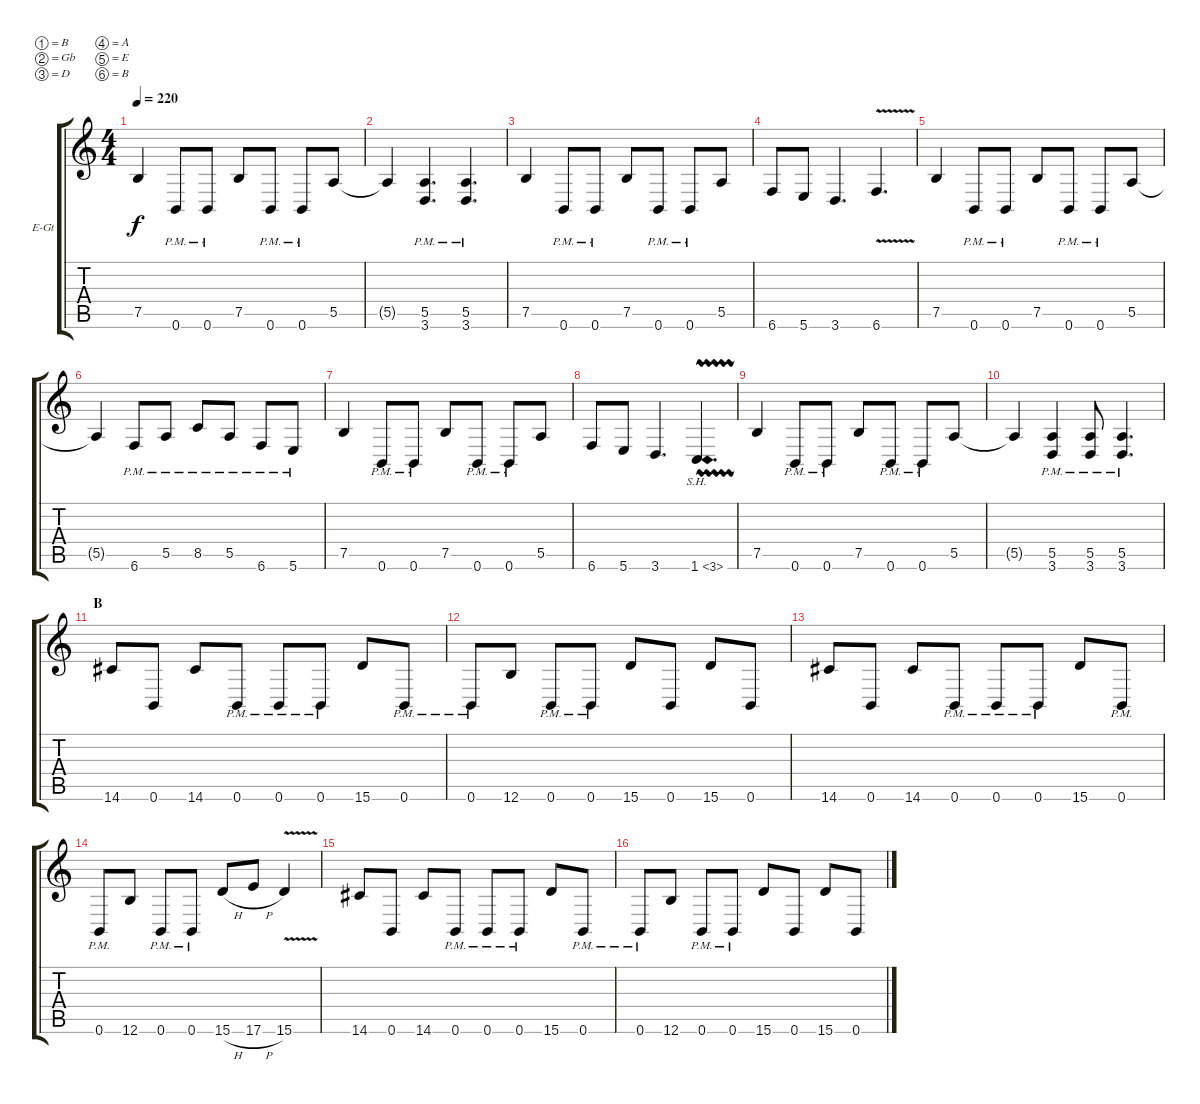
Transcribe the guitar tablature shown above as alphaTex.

\bracketExtendMode groupsimilarinstruments
\firstSystemTrackNameOrientation horizontal
\otherSystemsTrackNameOrientation horizontal
\track ("Rhythm Guitar" "E-Gt") {instrument distortionguitar}
\staff {score tabs}
\tuning (B3 Gb3 D3 A2 E2 B1)
\ts (4 4)
\tempo 220
\clef g2
\ks c
7.5.4{dy f} 0.6{pm}.8 0.6{pm}.8 7.5.8 0.6{pm}.8 0.6{pm}.8 5.5.8 |
5.5{t}.4 (5.5{pm} 3.6{pm}).4{d} (3.6{pm} 5.5{pm}).4{d} |
7.5.4 0.6{pm}.8 0.6{pm}.8 7.5.8 0.6{pm}.8 0.6{pm}.8 5.5.8 |
6.6.8 5.6.8 3.6.4{d} 6.6{v}.4{d} |
7.5.4 0.6{pm}.8 0.6{pm}.8 7.5.8 0.6{pm}.8 0.6{pm}.8 5.5.8 |
5.5{t}.4 6.6{pm}.8 5.5{pm}.8 8.5{pm}.8 5.5{pm}.8 6.6{pm}.8 5.6{pm}.8 |
7.5.4 0.6{pm}.8 0.6{pm}.8 7.5.8 0.6{pm}.8 0.6{pm}.8 5.5.8 |
6.6.8 5.6.8 3.6.4{d} 1.6{sh 2 vw}.4{d} |
7.5.4 0.6{pm}.8 0.6{pm}.8 7.5.8 0.6{pm}.8 0.6{pm}.8 5.5.8 |
5.5{t}.4 (5.5{pm} 3.6{pm}).4 (3.6{pm} 5.5{pm}).8 (3.6{pm} 5.5{pm}).4{d} |
\section ("" "B")
14.6.8 0.6.8 14.6.8 0.6{pm}.8 0.6{pm}.8 0.6{pm}.8 15.6.8 0.6{pm}.8 |
0.6{pm}.8 12.6.8 0.6{pm}.8 0.6{pm}.8 15.6.8 0.6.8 15.6.8 0.6.8 |
14.6.8 0.6.8 14.6.8 0.6{pm}.8 0.6{pm}.8 0.6{pm}.8 15.6.8 0.6{pm}.8 |
0.6{pm}.8 12.6.8 0.6{pm}.8 0.6{pm}.8 15.6{h}.8 17.6{h}.8 15.6{v}.4 |
14.6.8 0.6.8 14.6.8 0.6{pm}.8 0.6{pm}.8 0.6{pm}.8 15.6.8 0.6{pm}.8 |
0.6{pm}.8 12.6.8 0.6{pm}.8 0.6{pm}.8 15.6.8 0.6.8 15.6.8 0.6.8
